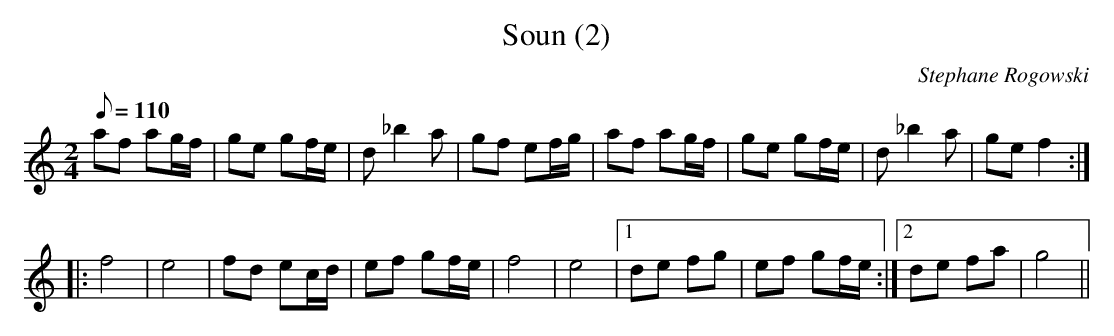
X:1
T:Soun (2)
C:Stephane Rogowski
L:1/8
M:2/4
Q:110
K:C major
af ag/f/|ge gf/e/|d_b2a|gf ef/g/|af ag/f/|ge gf/e/|d_b2a|ge f2:|
|:f4|e4|fd ec/d/|ef gf/e/|f4|e4|1de fg|ef gf/e/:|2de fa|g4||
